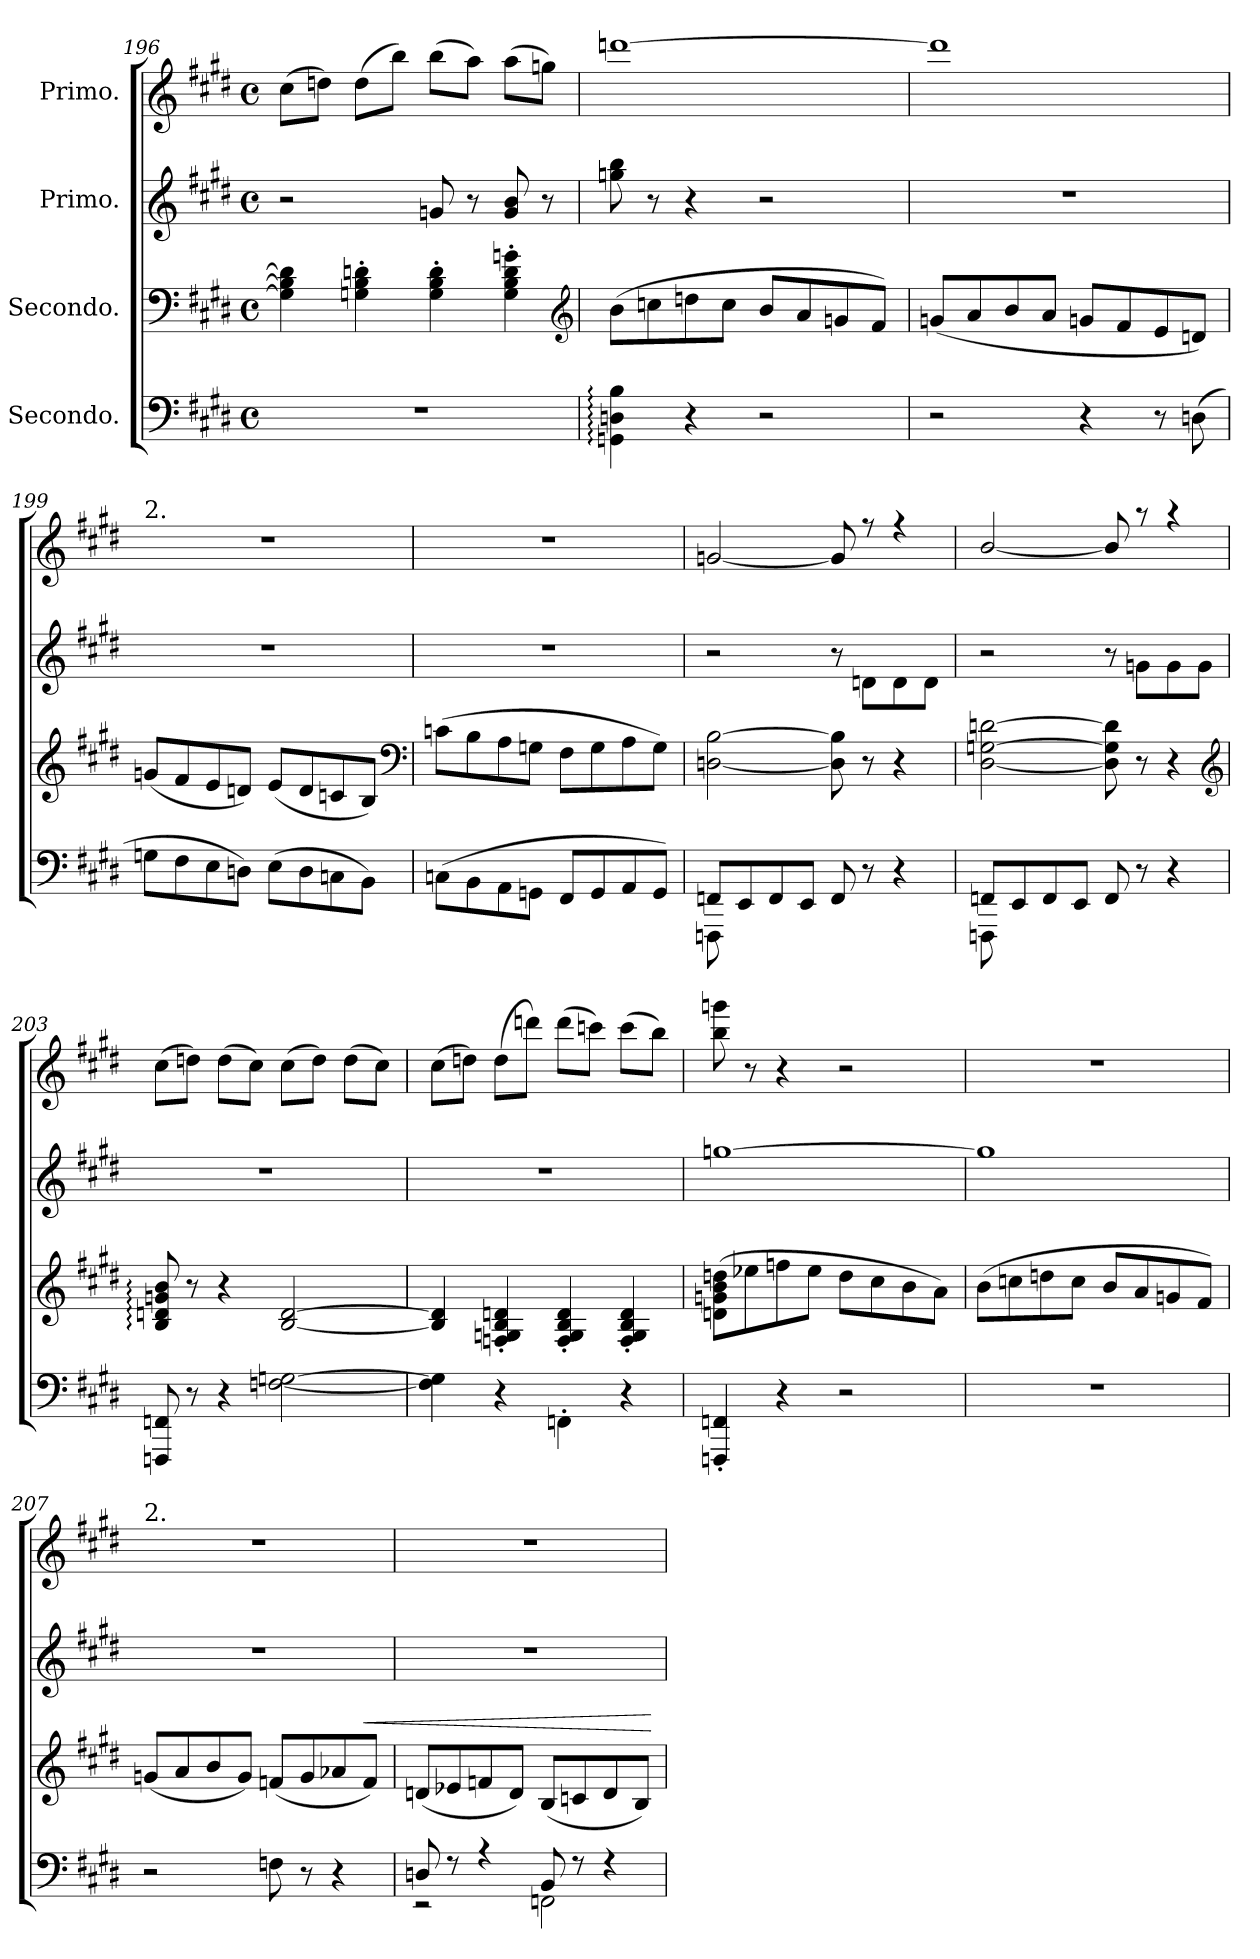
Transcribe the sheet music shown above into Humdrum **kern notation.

**kern	**kern	**dynam	**kern	**kern
*part4	*part3	*part3	*part2	*part1
*staff4	*staff3	*staff3	*staff2	*staff1
*I"Secondo.	*I"Secondo.	*	*I"Primo.	*I"Primo.
*clefF4	*clefF4	*	*clefG2	*clefG2
*k[f#c#g#d#]	*k[f#c#g#d#]	*	*k[f#c#g#d#]	*k[f#c#g#d#]
*M4/4	*M4/4	*	*M4/4	*M4/4
*met(c)	*met(c)	*	*met(c)	*met(c)
=196	=196	=196	=196	=196
1r	4Gn]\ 4B]\ 4d]\	.	2r	(8cc#\L
.	.	.	.	8ddn\J)
.	4G'\ 4B'\ 4dn'\	.	.	(8dd\L
.	.	.	.	8bb\J)
.	4G'\ 4B'\ 4d'\	.	8gn/	(8bb\L
.	.	.	8r	8aa\J)
.	4G'\ 4B'\ 4d'\ 4gn'\	.	8g/ 8b/	(8aa\L
.	.	.	8r	8ggn\J)
*	*clefG2	*	*	*
=197	=197	=197	=197	=197
4GGn:\ 4Dn:\ 4B:\	(8b\L	.	8ggn\ 8bb\	[1dddn
.	8ccn\	.	8r	.
4r	8ddn\	.	4r	.
.	8cc\J	.	.	.
2r	8b/L	.	2r	.
.	8a/	.	.	.
.	8gn/	.	.	.
.	8f#/J)	.	.	.
=198	=198	=198	=198	=198
2r	(>8gn/L	.	1r	1dddn]
.	8a/	.	.	.
.	8b/	.	.	.
.	8a/J	.	.	.
4r	8gn/L	.	.	.
.	8f#/	.	.	.
8r	8e/	.	.	.
(8Dn\	8dn/J)	.	.	.
=199	=199	=199	=199	=199
!	!	!	!	!LO:TX:a:t=2.
8Gn\L	(>8gn/L	.	1r	1r
8F#\	8f#/	.	.	.
8E\	8e/	.	.	.
8Dn\J)	8dn/J)	.	.	.
(8E\L	(>8e/L	.	.	.
8D\	8d/	.	.	.
8Cn\	8cn/	.	.	.
8BB\J)	8B/J)	.	.	.
*	*clefF4	*	*	*
=200	=200	=200	=200	=200
(8Cn\L	(8cn\L	.	1r	1r
8BB\	8B\	.	.	.
8AA\	8A\	.	.	.
8GGn\J	8Gn\J	.	.	.
8FF#/L	8F#\L	.	.	.
8GG/	8G\	.	.	.
8AA/	8A\	.	.	.
8GG/J)	8G\J)	.	.	.
=201	=201	=201	=201	=201
*^	*	*	*	*
8FFn/L	8FFFn\	[2Dn\ [2B\	.	2r	[2gn/
8EE/	4ryy	.	.	.	.
8FF/	.	.	.	.	.
8EE/J	4.ryy	.	.	.	.
8FF/	.	8D]\ 8B]\	.	8r	8g/]
8r	.	8r	.	8dn\L	8rff
4r	4ryy	4r	.	8d\	4rff
.	.	.	.	8d\J	.
=202	=202	=202	=202	=202	=202
8FFn/L	8FFFn\	[2D#\ [2Gn\ [2dn\	.	2r	[2b/
8EE/	4ryy	.	.	.	.
8FF/	.	.	.	.	.
8EE/J	4.ryy	.	.	.	.
8FF/	.	8D#]\ 8G]\ 8d]\	.	8r	8b/]
8r	.	8r	.	8gn\L	8raa
4r	4ryy	4r	.	8g\	4raa
.	.	.	.	8g\J	.
*v	*v	*	*	*	*
*	*clefG2	*	*	*
=203	=203	=203	=203	=203
8FFFn/ 8FFn/	8B:/ 8dn:/ 8gn:/ 8b:/	.	1r	(8cc#\L
8r	8r	.	.	8ddn\J)
4r	4r	.	.	(8dd\L
.	.	.	.	8cc#\J)
[2Fn\ [2Gn\	[2B/ [2d/	.	.	(8cc#\L
.	.	.	.	8dd\J)
.	.	.	.	(8dd\L
.	.	.	.	8cc#\J)
=204	=204	=204	=204	=204
4Fn]\ 4Gn]\	4B]/ 4dn]/	.	1r	(8cc#\L
.	.	.	.	8ddn\J)
4r	4Fn'>/ 4Gn'>/ 4B'>/ 4d'>/	.	.	(8dd\L
.	.	.	.	8dddn\J)
4FFn'<\	4F'>/ 4G'>/ 4B'>/ 4d'>/	.	.	(8ddd\L
.	.	.	.	8cccn\J)
4r	4F'>/ 4G'>/ 4B'>/ 4d'>/	.	.	(8ccc\L
.	.	.	.	8bb\J)
=205	=205	=205	=205	=205
4FFFn'/ 4FFn'/	(8dn\ 8gn\ 8b\ 8ddn\L	.	[1ggn	8bb\ 8gggn\
.	8ee-X\	.	.	8r
4r	8ffn\	.	.	4r
.	8ee-\J	.	.	.
2r	8dd\L	.	.	2r
.	8cc#\	.	.	.
.	8b\	.	.	.
.	8a\J)	.	.	.
=206	=206	=206	=206	=206
1r	(8b\L	.	1ggn]	1r
.	8ccn\	.	.	.
.	8ddn\	.	.	.
.	8cc\J	.	.	.
.	8b/L	.	.	.
.	8a/	.	.	.
.	8gn/	.	.	.
.	8f#/J)	.	.	.
=207	=207	=207	=207	=207
!	!	!	!	!LO:TX:a:t=2.
2r	(>8gn/L	.	1r	1r
.	8a/	.	.	.
.	8b/	.	.	.
.	8g/J)	.	.	.
8Fn\	(>8fn/L	.	.	.
8r	8g/	.	.	.
4r	8a-X/	.	.	.
!	!	!LO:HP:a	!	!
.	8f/J)	<	.	.
=208	=208	=208	=208	=208
*^	*	*	*	*
8Dn/	2r	(>8dn/L	.	1r	1r
8r	.	8e-X/	.	.	.
4r	.	8fn/	.	.	.
.	.	8d/J)	.	.	.
8BB/	2FFn\	(>8B/L	.	.	.
8r	.	8cn/	.	.	.
4r	.	8d/	.	.	.
.	.	8B/J)	.	.	.
*v	*v	*	*	*	*
.	.	[	.	.
=	=	=	=	=
*-	*-	*-	*-	*-
